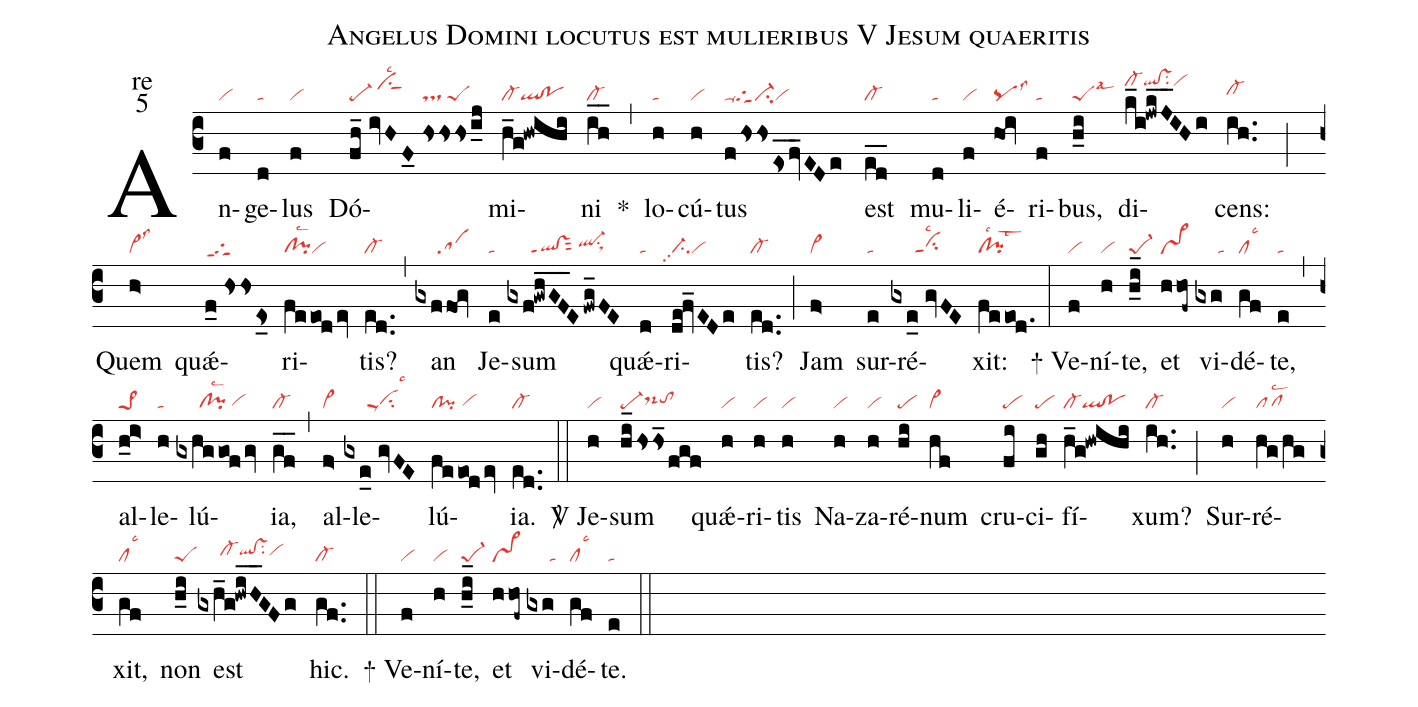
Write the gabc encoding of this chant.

name:Angelus Domini locutus est mulieribus V Jesum quaeritis;
office-part:re;
mode:5;
nabc-lines:1;
%%
(c3) An(f|vi)ge(d|ta)lus(f|vi)
Dó(fh_//ivHF_0//|pe-/vihjsu1sut1lsc2|hshshsi_j|ts/peS)mi(h_g!hwihi|cl-ql!po)ni(ih__|cl-) <sp>*</sp>(,)
lo(h|ta)cú(h|vi)tus(fhshses_/fv_EDe|tgSppu1ci-vi) est(ed__|cl-)
mu(d|ta)li(f|vi)é(hoi|pqlss3)ri(f|ta)bus,(h_i|peSlsal3)
di(k_i!jwkJ__IHi|cl-hkqlhk!vshksu2vihk)cens:(ih..|cl-hh) (;)
Quem(h>|vi>lss3) quǽ(f_0//hshses_0|tgSppt1)ri(feeod/ev|cl!pilsc2vi)tis?(ed..|cl-) (,)
an(gxffog|//////sa) Je(e|ta)sum(gxf!gwhGF___E/fwg_FE|//////ql!vsppt1sut2/ql-hhsu1sux1)
quǽ(d|ta)ri(de@fv_EDe|ci-pp2vi)tis?(ed..|cl-) (;)
Jam(f>|vi>) sur(e|ta)ré(gxe_0//gvFE|//////cippt1lsc2)xit:(feeod.|cl!pilsc1lst3) (:)

<sp>+</sp> Ve(f|vi)ní(h|vi)te,(h_i_|pe-1)
et(hhof~|vs>) vi(gxg|//////ta)dé(gf|cllsc3)te,(e|ta) (,)
al(h_i>|pe>1)le(h|ta)lú(gxhggof/gv|//////cl!pilsc2/vihg)ia,(gf__|cl-) (,)
al(f>|vi>)le(gxe_0//gvFE|//////cippu1lsc3)lú(feeod/ev|cl!pi/vihg)ia.(ed..|cl-) (::)

<sp>V/</sp> Je(h|vi)sum(hi_/hshs_fgf|pe-ds-hhtohh)
quǽ(h|vi)ri(h|vi)tis(h|vi) Na(h|vi)za(h|vi)ré(hi|pe)num(hf|vi>)
cru(fi|pe)ci(gh|pe)fí(h_g!hwihi|cl-ql!po)xum?(ih..|cl-) (;)
Sur(h|vi)ré(hg/hg|pflsc2)xit,(gf|cllsc3) non(h_i|peS)
est(gxh_g!hwiH__GFg|//////cl-hhqlhh!vshhsu2vihh) hic.(gf..|cl-) (::)

<sp>+</sp> Ve(f|vi)ní(h|vi)te,(h_i_|pe-1)
et(hhof~|vs>) vi(gxg|//////ta)dé(gf|cllsc3)te.(e|ta) (::)
